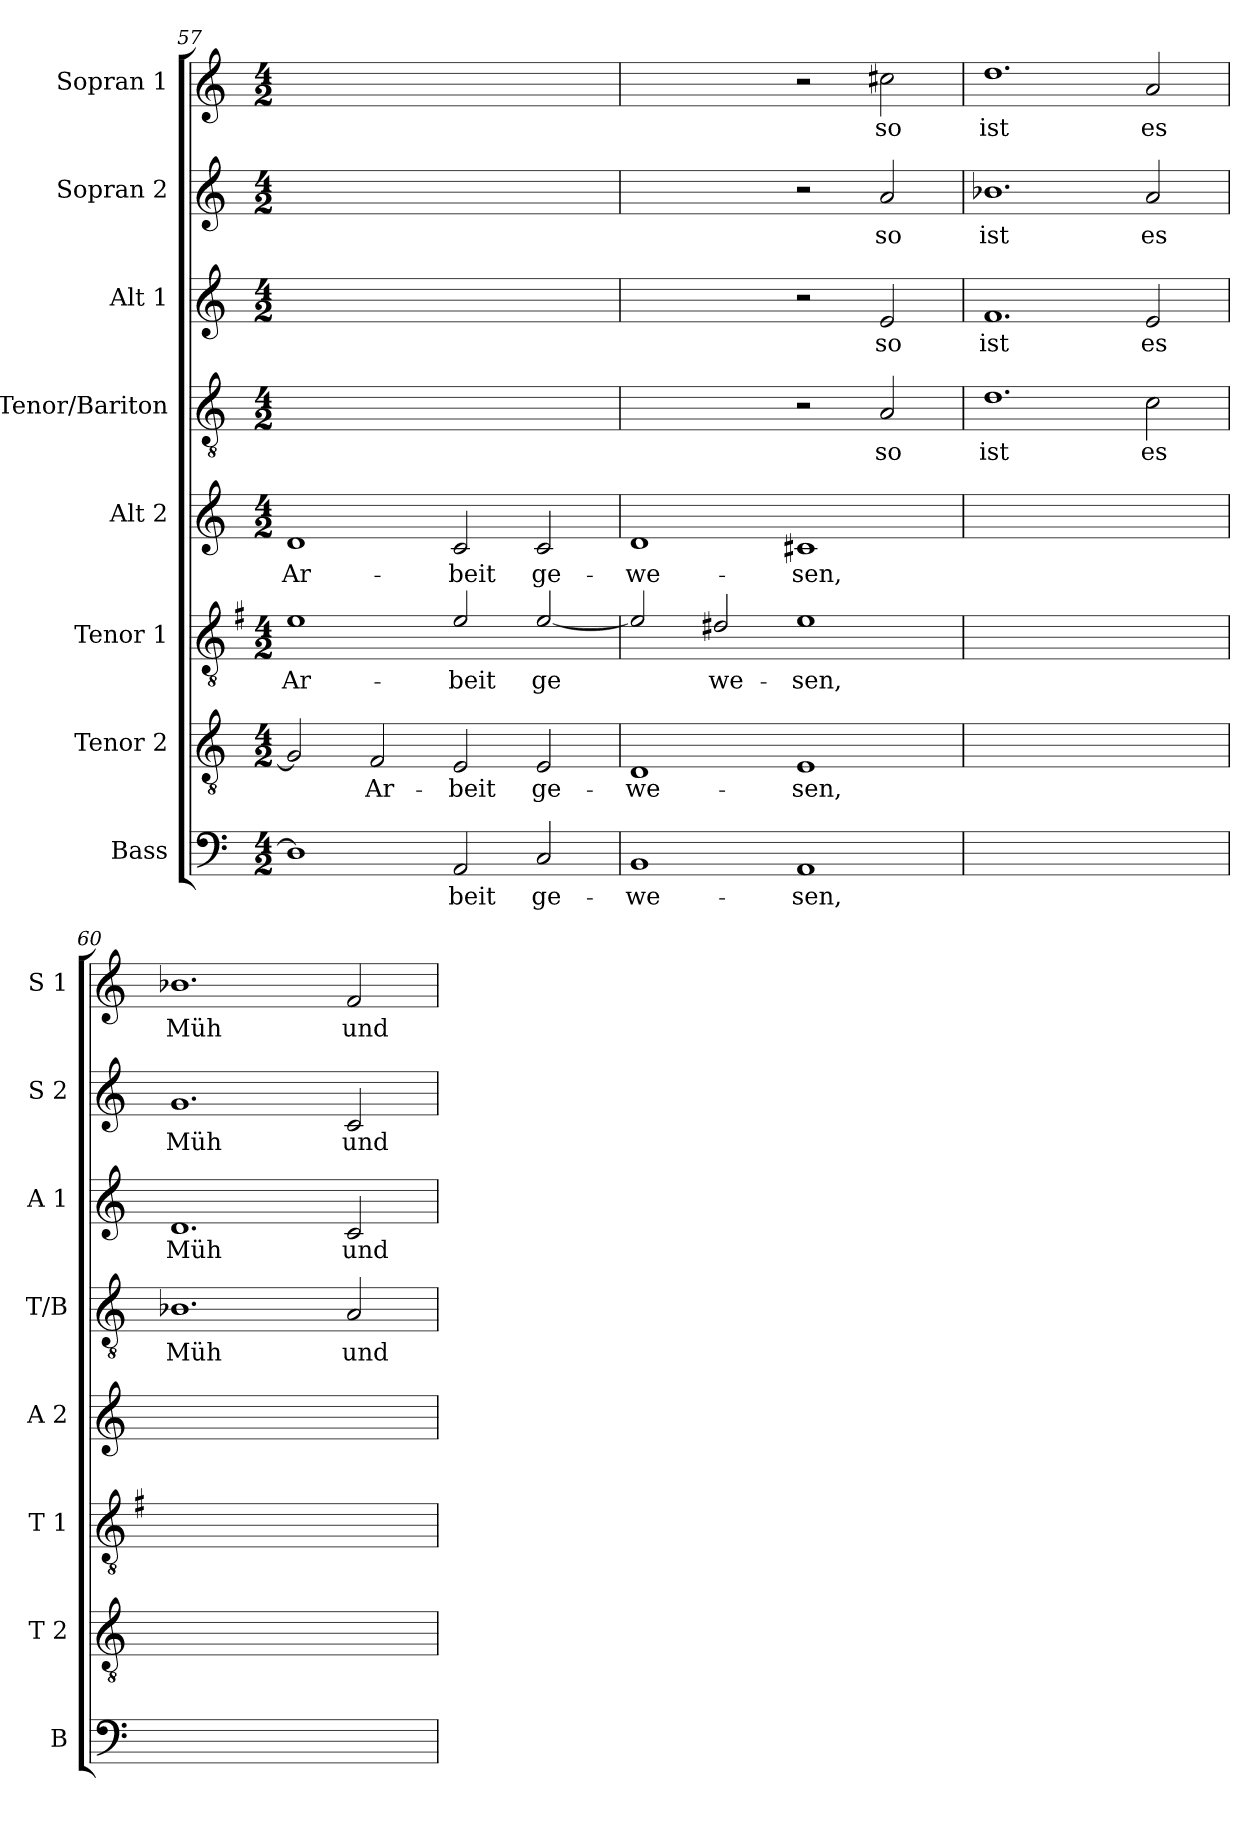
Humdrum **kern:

**kern	**text	**kern	**text	**kern	**text	**kern	**text	**kern	**text	**kern	**text	**kern	**text	**kern	**text
*part8	*part8	*part7	*part7	*part6	*part6	*part5	*part5	*part4	*part4	*part3	*part3	*part2	*part2	*part1	*part1
*staff8	*staff8	*staff7	*staff7	*staff6	*staff6	*staff5	*staff5	*staff4	*staff4	*staff3	*staff3	*staff2	*staff2	*staff1	*staff1
*I"Bass	*	*I"Tenor 2	*	*I"Tenor 1	*	*I"Alt 2	*	*I"Tenor/Bariton	*	*I"Alt 1	*	*I"Sopran 2	*	*I"Sopran 1	*
*I'B	*	*I'T 2	*	*I'T 1	*	*I'A 2	*	*I'T/B	*	*I'A 1	*	*I'S 2	*	*I'S 1	*
*clefF4	*	*clefGv2	*	*clefGv2	*	*clefG2	*	*clefGv2	*	*clefG2	*	*clefG2	*	*clefG2	*
*	*	*	*	*ITrd4c7	*	*	*	*	*	*	*	*	*	*	*
*k[]	*	*k[]	*	*k[]	*	*k[]	*	*k[]	*	*k[]	*	*k[]	*	*k[]	*
*M4/2	*	*M4/2	*	*M4/2	*	*M4/2	*	*M4/2	*	*M4/2	*	*M4/2	*	*M4/2	*
=57	=57	=57	=57	=57	=57	=57	=57	=57	=57	=57	=57	=57	=57	=57	=57
!	!	!	!	!	!LO:LY:b	!	!LO:LY:b	!	!	!	!	!	!	!	!
1D]	.	2G/]	.	1A	Ar-	1d	Ar-	0ryy	.	0ryy	.	0ryy	.	0ryy	.
!	!	!	!LO:LY:b	!	!	!	!	!	!	!	!	!	!	!	!
.	.	2F/	Ar-	.	.	.	.	.	.	.	.	.	.	.	.
!	!LO:LY:b	!	!LO:LY:b	!	!LO:LY:b	!	!LO:LY:b	!	!	!	!	!	!	!	!
2AA/	beit	2E/	beit	2A/	beit	2c/	beit	.	.	.	.	.	.	.	.
!	!LO:LY:b	!	!LO:LY:b	!	!LO:LY:b	!	!LO:LY:b	!	!	!	!	!	!	!	!
2C/	ge-	2E/	ge-	[2A/	ge	2c/	ge-	.	.	.	.	.	.	.	.
=58	=58	=58	=58	=58	=58	=58	=58	=58	=58	=58	=58	=58	=58	=58	=58
!	!LO:LY:b	!	!LO:LY:b	!	!	!	!LO:LY:b	!	!	!	!	!	!	!	!
1BB	we-	1D	we-	2A/]	.	1d	we-	2ryy	.	2ryy	.	2ryy	.	2ryy	.
!	!	!	!	!	!LO:LY:b	!	!	!	!	!	!	!	!	!	!
.	.	.	.	2G#X/	we-	.	.	2ryy	.	2ryy	.	2ryy	.	2ryy	.
!	!LO:LY:b	!	!LO:LY:b	!	!LO:LY:b	!	!LO:LY:b	!	!	!	!	!	!	!	!
1AA	sen,	1E	sen,	1A	sen,	1c#X	sen,	2r	.	2r	.	2r	.	2r	.
!	!	!	!	!	!	!	!	!	!LO:LY:b	!	!LO:LY:b	!	!LO:LY:b	!	!LO:LY:b
.	.	.	.	.	.	.	.	2A/	so	2e/	so	2a/	so	2cc#X\	so
!!LO:PB:g=z
=59	=59	=59	=59	=59	=59	=59	=59	=59	=59	=59	=59	=59	=59	=59	=59
!	!	!	!	!	!	!	!	!	!LO:LY:b	!	!LO:LY:b	!	!LO:LY:b	!	!LO:LY:b
0ryy	.	0ryy	.	0ryy	.	0ryy	.	1.d	ist	1.f	ist	1.b-X	ist	1.dd	ist
!	!	!	!	!	!	!	!	!	!LO:LY:b	!	!LO:LY:b	!	!LO:LY:b	!	!LO:LY:b
.	.	.	.	.	.	.	.	2c\	es	2e/	es	2a/	es	2a/	es
=60	=60	=60	=60	=60	=60	=60	=60	=60	=60	=60	=60	=60	=60	=60	=60
!	!	!	!	!	!	!	!	!	!LO:LY:b	!	!LO:LY:b	!	!LO:LY:b	!	!LO:LY:b
0ryy	.	0ryy	.	0ryy	.	0ryy	.	1.B-X	Müh	1.d	Müh	1.g	Müh	1.b-X	Müh
!	!	!	!	!	!	!	!	!	!LO:LY:b	!	!LO:LY:b	!	!LO:LY:b	!	!LO:LY:b
.	.	.	.	.	.	.	.	2A/	und	2c/	und	2c/	und	2f/	und
=	=	=	=	=	=	=	=	=	=	=	=	=	=	=	=
*-	*-	*-	*-	*-	*-	*-	*-	*-	*-	*-	*-	*-	*-	*-	*-
